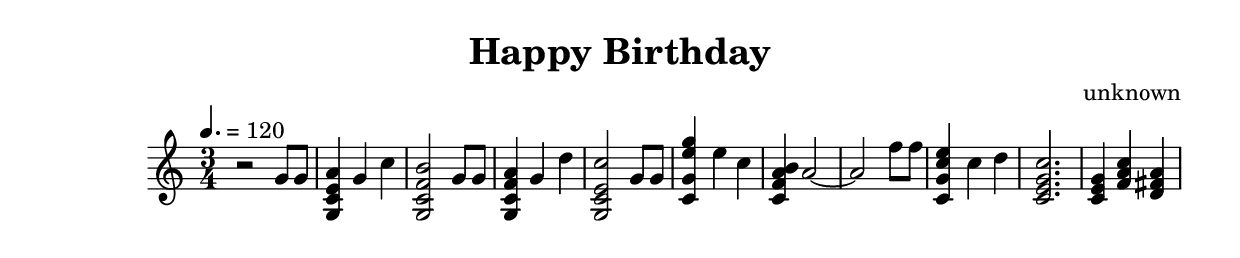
\header {
  title = "Happy Birthday"
  composer = "unknown"
}
\score {
  \relative c' {
  \time 3/4
  \tempo 4. = 120
    r2 g'8 g8 
    <g, c e a>4 g' c
    <g, c f b>2 g'8 g8
    <g, c f a>4 g'4 d'4
    <g,, c e c'>2 g'8 g8
    <c, g' e' g>4 e'4 c4
    <c, f a b>4 a'2 ~
    a2 f'8 f8
    <c, g' c e>4 c'4 d4
    <c, e g c>2.
    \chordmode {c4 f d}
  }
  \layout {}
  \midi {}
}
